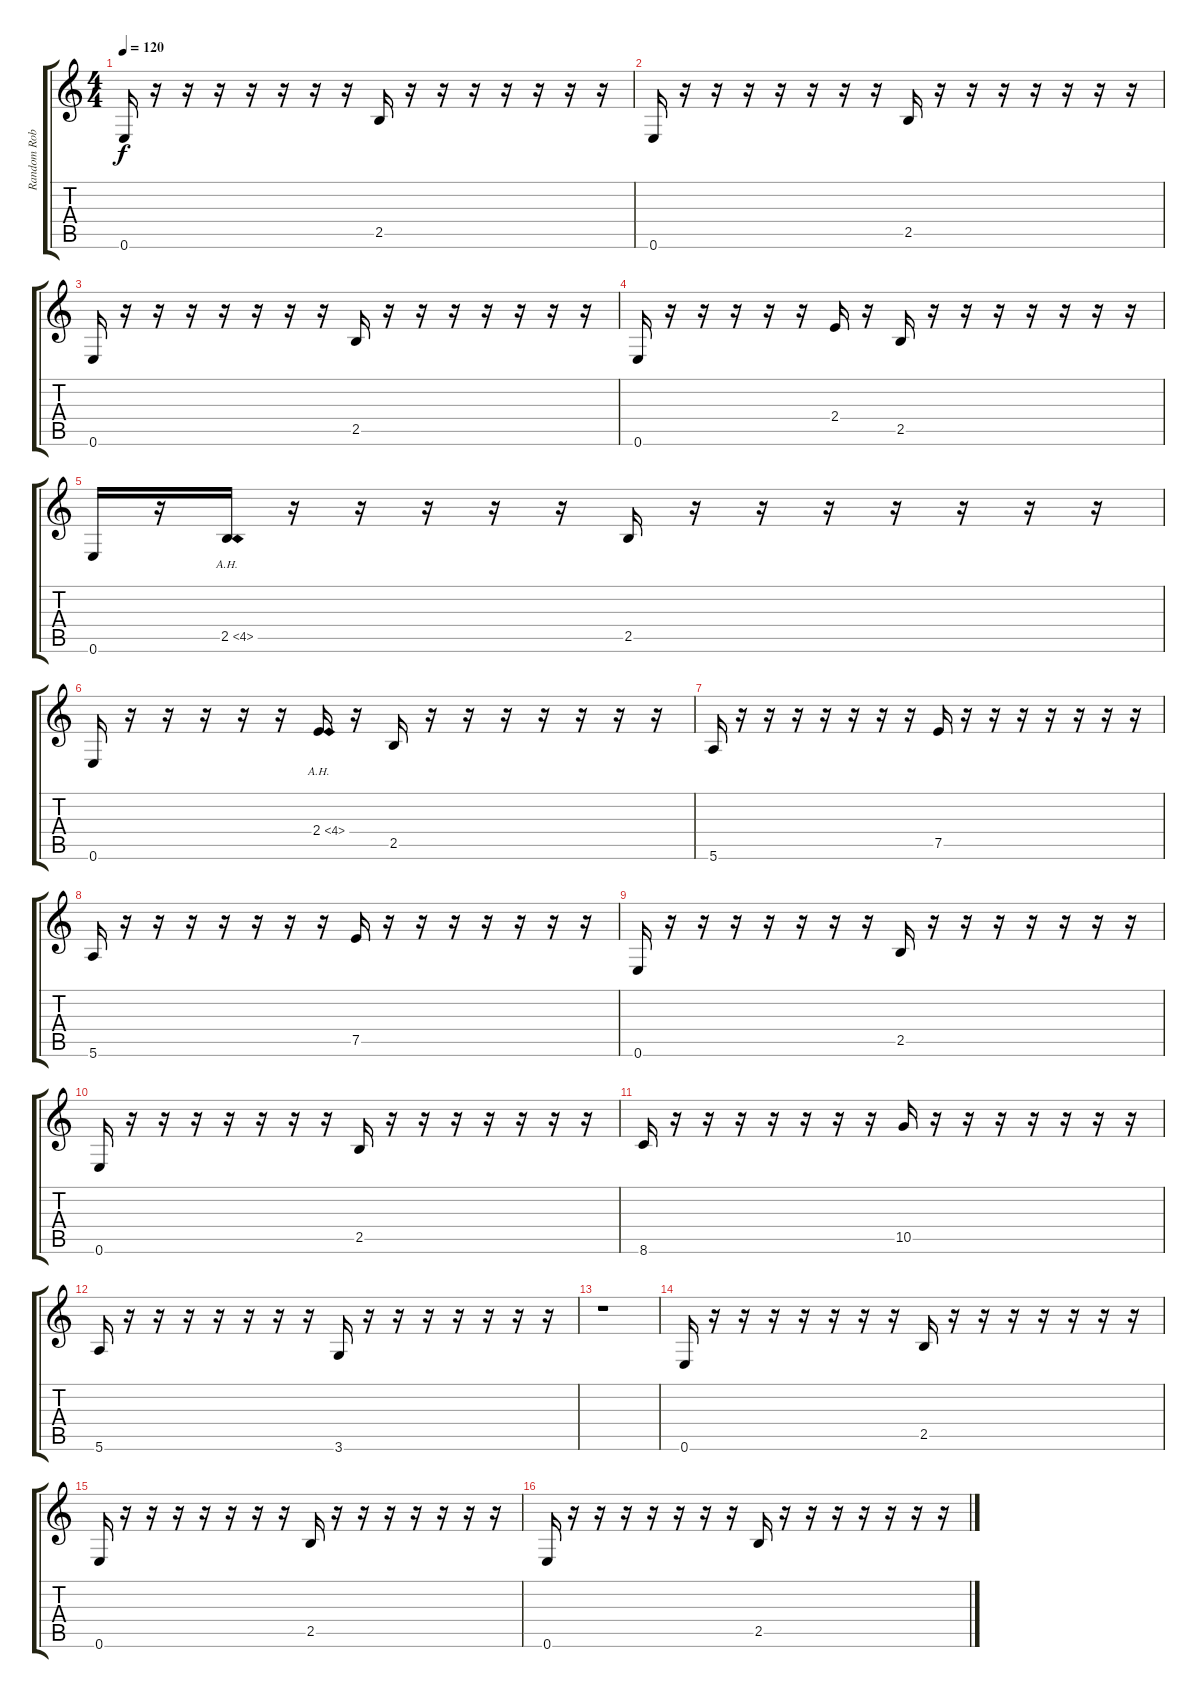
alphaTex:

\track ("Random Robot Clatter" "Random Rob") {instrument synthbass2}
\staff {score tabs}
\tuning (E4 B3 G3 D3 A2 E2) {hide}
\ts (4 4)
\tempo 120
\clef g2
\ks c
0.6.16{dy f instrument synthbass2} r.16 r.16 r.16 r.16 r.16 r.16 r.16 2.5.16 r.16 r.16 r.16 r.16 r.16 r.16 r.16 |
0.6.16 r.16 r.16 r.16 r.16 r.16 r.16 r.16 2.5.16 r.16 r.16 r.16 r.16 r.16 r.16 r.16 |
0.6.16 r.16 r.16 r.16 r.16 r.16 r.16 r.16 2.5.16 r.16 r.16 r.16 r.16 r.16 r.16 r.16 |
0.6.16 r.16 r.16 r.16 r.16 r.16 2.4.16 r.16 2.5.16 r.16 r.16 r.16 r.16 r.16 r.16 r.16 |
0.6.16 r.16 2.5{ah 2}.16 r.16 r.16 r.16 r.16 r.16 2.5.16 r.16 r.16 r.16 r.16 r.16 r.16 r.16 |
0.6.16 r.16 r.16 r.16 r.16 r.16 2.4{ah 2}.16 r.16 2.5.16 r.16 r.16 r.16 r.16 r.16 r.16 r.16 |
5.6.16 r.16 r.16 r.16 r.16 r.16 r.16 r.16 7.5.16 r.16 r.16 r.16 r.16 r.16 r.16 r.16 |
5.6.16 r.16 r.16 r.16 r.16 r.16 r.16 r.16 7.5.16 r.16 r.16 r.16 r.16 r.16 r.16 r.16 |
0.6.16 r.16 r.16 r.16 r.16 r.16 r.16 r.16 2.5.16 r.16 r.16 r.16 r.16 r.16 r.16 r.16 |
0.6.16 r.16 r.16 r.16 r.16 r.16 r.16 r.16 2.5.16 r.16 r.16 r.16 r.16 r.16 r.16 r.16 |
8.6.16 r.16 r.16 r.16 r.16 r.16 r.16 r.16 10.5.16 r.16 r.16 r.16 r.16 r.16 r.16 r.16 |
5.6.16 r.16 r.16 r.16 r.16 r.16 r.16 r.16 3.6.16 r.16 r.16 r.16 r.16 r.16 r.16 r.16 |
r.1 |
0.6.16 r.16 r.16 r.16 r.16 r.16 r.16 r.16 2.5.16 r.16 r.16 r.16 r.16 r.16 r.16 r.16 |
0.6.16 r.16 r.16 r.16 r.16 r.16 r.16 r.16 2.5.16 r.16 r.16 r.16 r.16 r.16 r.16 r.16 |
0.6.16 r.16 r.16 r.16 r.16 r.16 r.16 r.16 2.5.16 r.16 r.16 r.16 r.16 r.16 r.16 r.16
